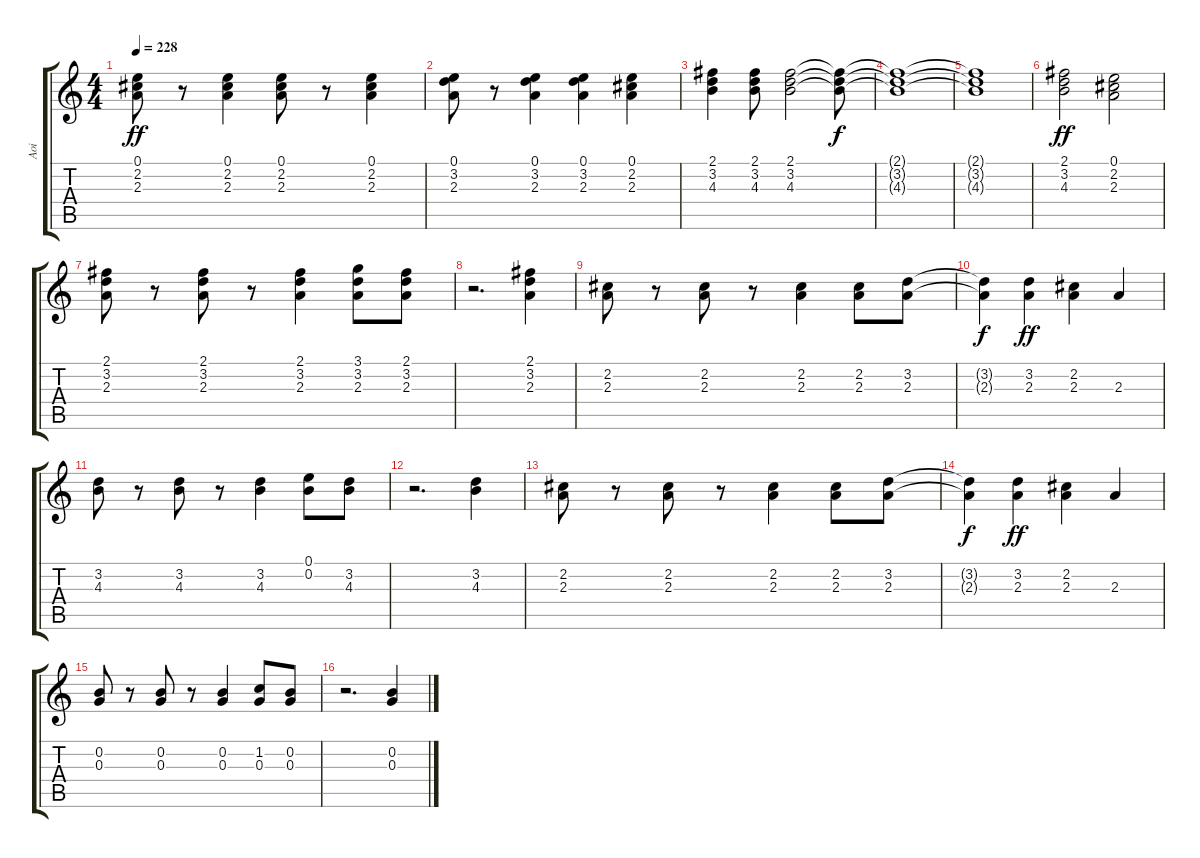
\track ("Aoi" "Aoi") {instrument electricguitarclean}
\staff {score tabs}
\tuning (E4 B3 G3 D3 A2 E2) {hide}
\ts (4 4)
\tempo 228
\clef g2
\ks c
(0.1 2.2 2.3).8{dy ff} r.8 (0.1 2.2 2.3).4 (0.1 2.2 2.3).8 r.8 (0.1 2.2 2.3).4 |
(0.1 3.2 2.3).8 r.8 (0.1 3.2 2.3).4 (0.1 3.2 2.3).4 (0.1 2.2 2.3).4 |
(2.1 3.2 4.3).4 (2.1 3.2 4.3).8 (2.1 3.2 4.3).2 (2.1{t} 3.2{t} 4.3{t}).8{dy f} |
(2.1{t} 3.2{t} 4.3{t}).1 |
(2.1{t} 3.2{t} 4.3{t}).1 |
(2.1 3.2 4.3).2{dy ff} (0.1 2.2 2.3).2 |
(2.1 3.2 2.3).8 r.8 (2.1 3.2 2.3).8 r.8 (2.1 3.2 2.3).4 (3.1 3.2 2.3).8 (2.1 3.2 2.3).8 |
r.2{d} (2.1 3.2 2.3).4 |
(2.2 2.3).8 r.8 (2.2 2.3).8 r.8 (2.2 2.3).4 (2.2 2.3).8 (3.2 2.3).8 |
(3.2{t} 2.3{t}).4{dy f} (3.2 2.3).4{dy ff} (2.2 2.3).4 2.3.4 |
(3.2 4.3).8 r.8 (3.2 4.3).8 r.8 (3.2 4.3).4 (0.1 0.2).8 (3.2 4.3).8 |
r.2{d} (3.2 4.3).4 |
(2.2 2.3).8 r.8 (2.2 2.3).8 r.8 (2.2 2.3).4 (2.2 2.3).8 (3.2 2.3).8 |
(3.2{t} 2.3{t}).4{dy f} (3.2 2.3).4{dy ff} (2.2 2.3).4 2.3.4 |
(0.2 0.3).8 r.8 (0.2 0.3).8 r.8 (0.2 0.3).4 (1.2 0.3).8 (0.2 0.3).8 |
r.2{d} (0.2 0.3).4
